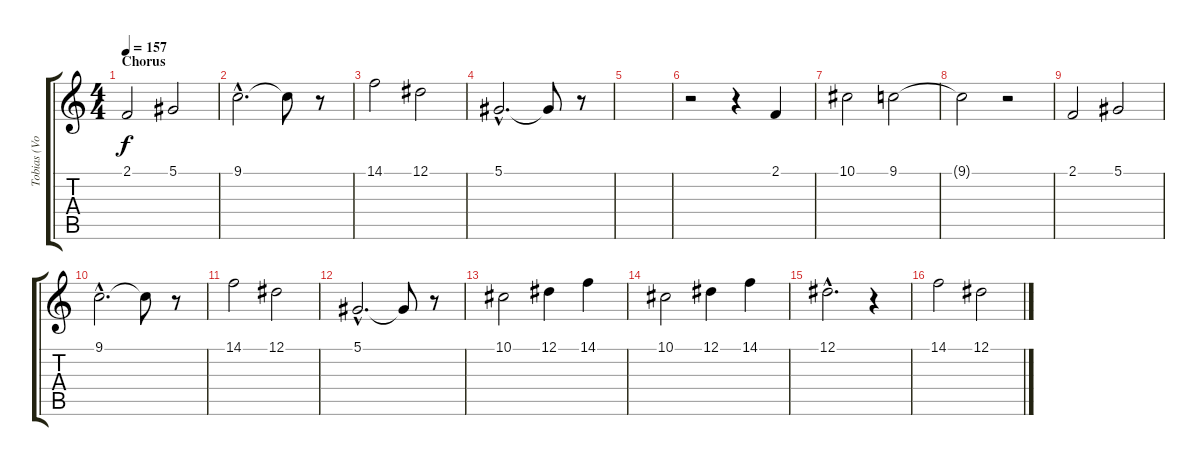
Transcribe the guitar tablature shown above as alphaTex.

\track ("Tobias (Voice II)" "Tobias (Vo") {instrument lead2sawtooth}
\staff {score tabs}
\tuning (Eb4 Bb3 Gb3 Db3 Ab2 Eb2) {hide}
\ts (4 4)
\section ("" "Chorus")
\tempo 157
\clef g2
\ks c
2.1.2{dy f} 5.1.2 |
9.1{hac}.2{d} 9.1{t}.8 r.8 |
14.1.2 12.1.2 |
5.1{hac}.2{d} 5.1{t}.8 r.8 |
|
r.2 r.4 2.1.4 |
10.1.2 9.1.2 |
9.1{t}.2 r.2 |
2.1.2 5.1.2 |
9.1{hac}.2{d} 9.1{t}.8 r.8 |
14.1.2 12.1.2 |
5.1{hac}.2{d} 5.1{t}.8 r.8 |
10.1.2 12.1.4 14.1.4 |
10.1.2 12.1.4 14.1.4 |
12.1{hac}.2{d} r.4 |
14.1.2 12.1.2
